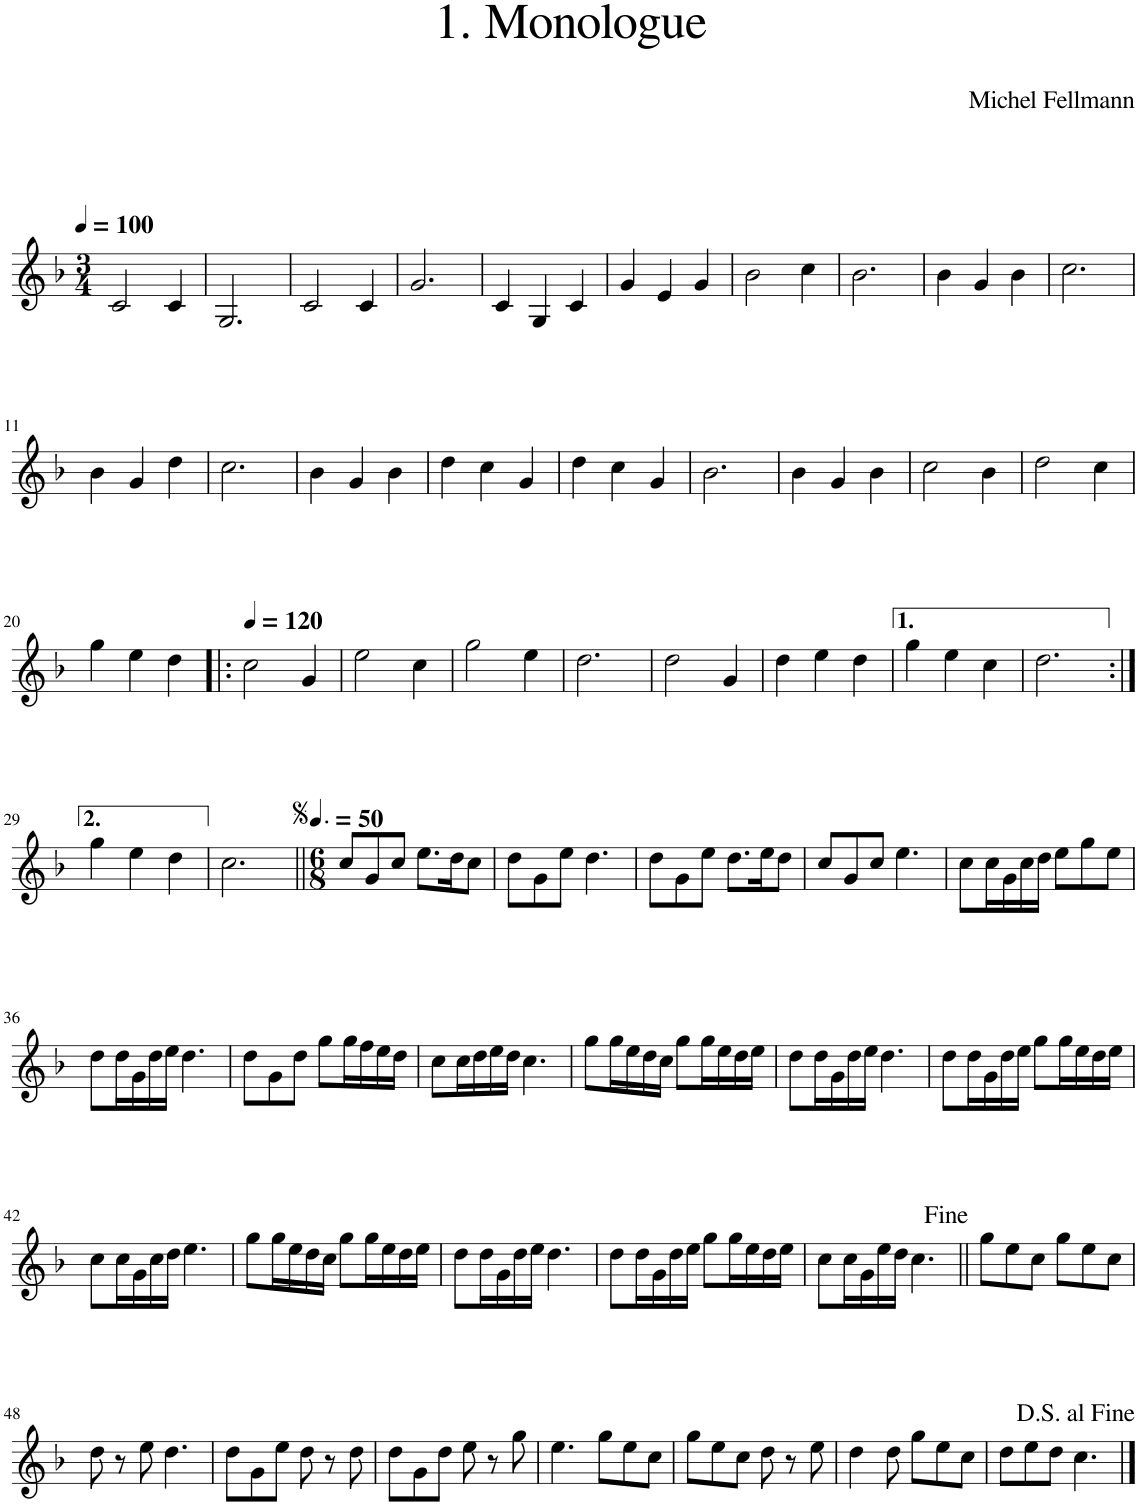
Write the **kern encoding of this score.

**kern
*part1
*staff1
*I"Cor en Fa
*I'Cor Fa
*clefG2
*Trd4c7
*k[b-]
*M3/4
*MM100
=1
2c/
4c/
=2
2.G/
=3
2c/
4c/
=4
2.g/
=5
4c/
4G/
4c/
=6
4g/
4e/
4g/
=7
2b-\
4cc\
=8
2.b-\
=9
4b-\
4g/
4b-\
=10
2.cc\
!!LO:LB:g=z
=11
4b-\
4g/
4dd\
=12
2.cc\
=13
4b-\
4g/
4b-\
=14
4dd\
4cc\
4g/
=15
4dd\
4cc\
4g/
=16
2.b-\
=17
4b-\
4g/
4b-\
=18
2cc\
4b-\
=19
2dd\
4cc\
!!LO:LB:g=z
=20
4gg\
4ee\
4dd\
=21!|:
*MM120
2cc\
4g/
=22
2ee\
4cc\
=23
2gg\
4ee\
=24
2.dd\
=25
2dd\
4g/
=26
4dd\
4ee\
4dd\
=27
4gg\
4ee\
4cc\
=28
2.dd\
!!LO:LB:g=z
=29:|!
4gg\
4ee\
4dd\
=30
2.cc\
=31||
*M6/8
*MM75
8cc/L
8g/
8cc/J
8.ee\L
16dd\K
8cc\J
=32
8dd\L
8g\
8ee\J
4.dd\
=33
8dd\L
8g\
8ee\J
8.dd\L
16ee\K
8dd\J
=34
8cc/L
8g/
8cc/J
4.ee\
=35
8cc\L
16cc\L
16g\
16cc\
16dd\JJ
8ee\L
8gg\
8ee\J
!!LO:LB:g=z
=36
8dd\L
16dd\L
16g\
16dd\
16ee\JJ
4.dd\
=37
8dd\L
8g\
8dd\J
8gg\L
16gg\L
16ff\
16ee\
16dd\JJ
=38
8cc\L
16cc\L
16dd\
16ee\
16dd\JJ
4.cc\
=39
8gg\L
16gg\L
16ee\
16dd\
16cc\JJ
8gg\L
16gg\L
16ee\
16dd\
16ee\JJ
=40
8dd\L
16dd\L
16g\
16dd\
16ee\JJ
4.dd\
=41
8dd\L
16dd\L
16g\
16dd\
16ee\JJ
8gg\L
16gg\L
16ee\
16dd\
16ee\JJ
!!LO:LB:g=z
=42
8cc\L
16cc\L
16g\
16cc\
16dd\JJ
4.ee\
=43
8gg\L
16gg\L
16ee\
16dd\
16cc\JJ
8gg\L
16gg\L
16ee\
16dd\
16ee\JJ
=44
8dd\L
16dd\L
16g\
16dd\
16ee\JJ
4.dd\
=45
8dd\L
16dd\L
16g\
16dd\
16ee\JJ
8gg\L
16gg\L
16ee\
16dd\
16ee\JJ
=46
8cc\L
16cc\L
16g\
16ee\
16dd\JJ
4.cc\
=47||
8gg\L
8ee\
8cc\J
8gg\L
8ee\
8cc\J
!!LO:LB:g=z
=48
8dd\
8r
8ee\
4.dd\
=49
8dd\L
8g\
8ee\J
8dd\
8r
8dd\
=50
8dd\L
8g\
8dd\J
8ee\
8r
8gg\
=51
4.ee\
8gg\L
8ee\
8cc\J
=52
8gg\L
8ee\
8cc\J
8dd\
8r
8ee\
=53
4dd\
8dd\
8gg\L
8ee\
8cc\J
=54
8dd\L
8ee\
8dd\J
4.cc\
==
*-
